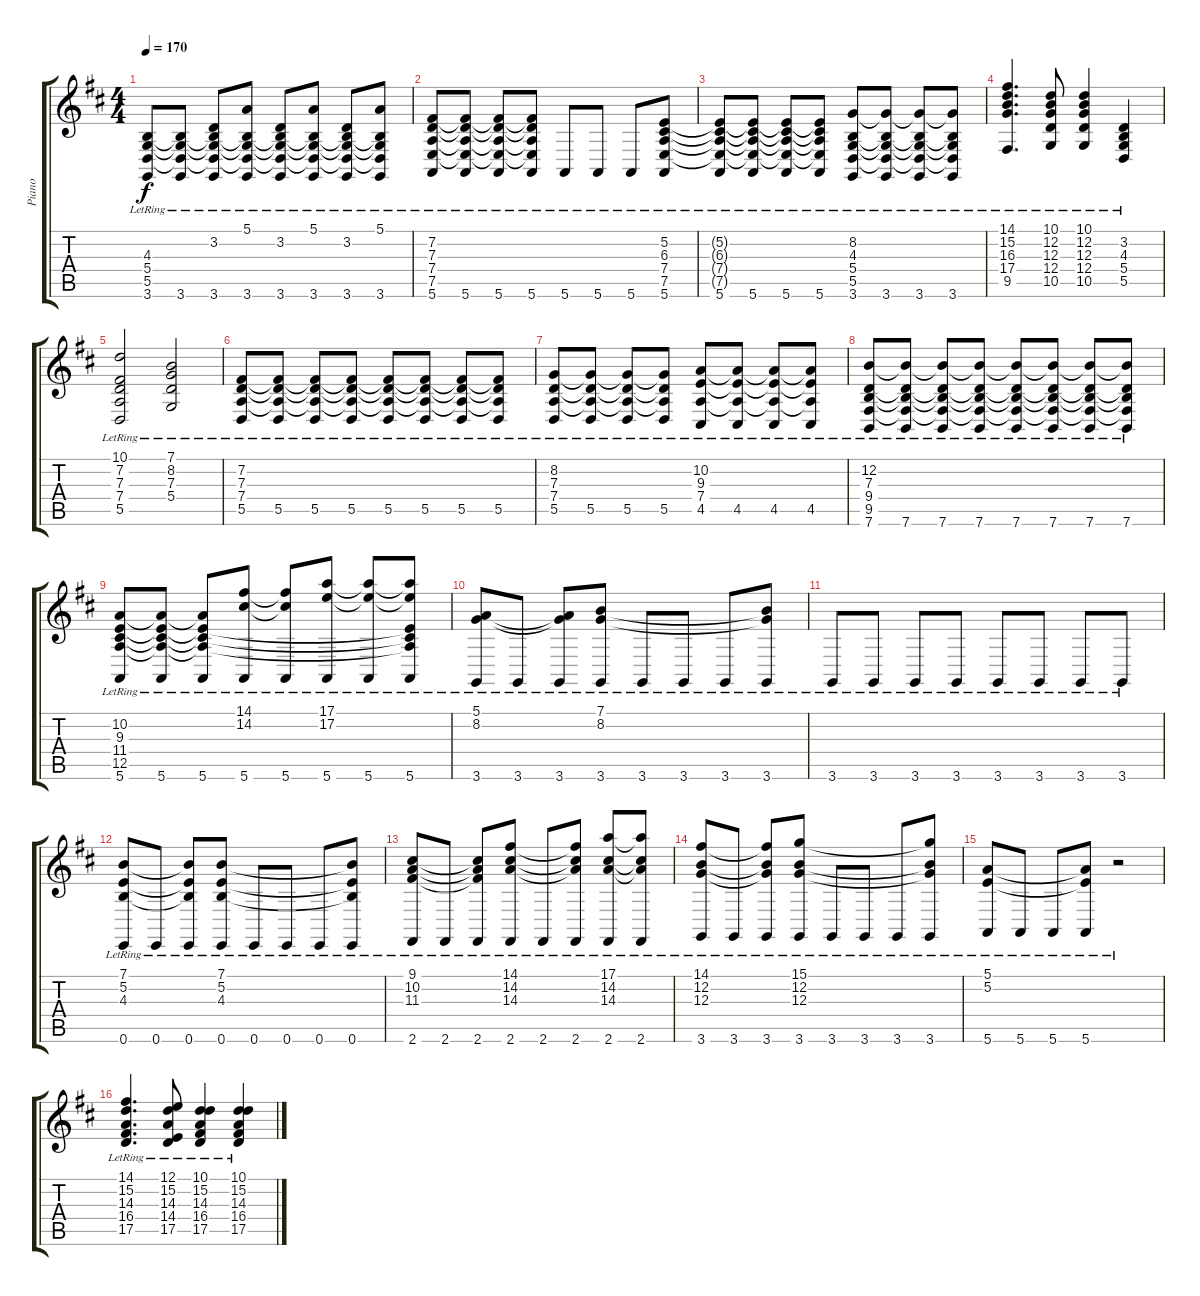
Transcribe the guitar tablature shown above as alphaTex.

\track ("Piano" "Piano") {instrument acousticgrandpiano}
\staff {score tabs}
\tuning (E4 B3 G3 D3 A2 E2) {hide}
\ts (4 4)
\tempo 170
\clef g2
\ks d
(4.3{lr} 5.4{lr} 5.5{lr} 3.6{lr}).8{dy f} (4.3{t} 5.4{t} 5.5{t} 3.6{lr}).8 (3.2{lr} 4.3{t} 5.4{t} 5.5{t} 3.6{lr}).8 (5.1{lr} 4.3{t} 5.4{t} 5.5{t} 3.6{lr}).8 (3.2{lr} 4.3{t} 5.4{t} 5.5{t} 3.6{lr}).8 (5.1{lr} 4.3{t} 5.4{t} 5.5{t} 3.6{lr}).8 (3.2{lr} 4.3{t} 5.4{t} 5.5{t} 3.6{lr}).8 (5.1{lr} 4.3{t} 5.4{t} 5.5{t} 3.6{lr}).8 |
(7.2{lr} 7.3{lr} 7.4{lr} 7.5{lr} 5.6{lr}).8 (7.2{t} 7.3{t} 7.4{t} 7.5{t} 5.6{lr}).8 (7.2{t} 7.3{t} 7.4{t} 7.5{t} 5.6{lr}).8 (7.2{t} 7.3{t} 7.4{t} 7.5{t} 5.6{lr}).8 5.6{lr}.8 5.6{lr}.8 5.6{lr}.8 (5.2{lr} 6.3{lr} 7.4{lr} 7.5{lr} 5.6{lr}).8 |
(5.2{t} 6.3{t} 7.4{t} 7.5{t} 5.6{lr}).8 (5.2{t} 6.3{t} 7.4{t} 7.5{t} 5.6{lr}).8 (5.2{t} 6.3{t} 7.4{t} 7.5{t} 5.6{lr}).8 (5.2{t} 6.3{t} 7.4{t} 7.5{t} 5.6{lr}).8 (8.2{lr} 4.3{lr} 5.4{lr} 5.5{lr} 3.6{lr}).8 (8.2{t} 4.3{t} 5.4{t} 5.5{t} 3.6{lr}).8 (8.2{t} 4.3{t} 5.4{t} 5.5{t} 3.6{lr}).8 (8.2{t} 4.3{t} 5.4{t} 5.5{t} 3.6{lr}).8 |
(14.1{lr} 15.2{lr} 16.3{lr} 17.4{lr} 9.5{lr}).4{d} (10.1{lr} 12.2{lr} 12.3{lr} 12.4{lr} 10.5{lr}).8 (10.1{lr} 12.2{lr} 12.3{lr} 12.4{lr} 10.5{lr}).4 (3.2{lr} 4.3{lr} 5.4{lr} 5.5{lr}).4 |
(10.1{lr} 7.2{lr} 7.3{lr} 7.4{lr} 5.5{lr}).2 (7.1{lr} 8.2{lr} 7.3{lr} 5.4{lr}).2 |
(7.2{lr} 7.3{lr} 7.4{lr} 5.5{lr}).8 (7.2{t} 7.3{t} 7.4{t} 5.5{lr}).8 (7.2{t} 7.3{t} 7.4{t} 5.5{lr}).8 (7.2{t} 7.3{t} 7.4{t} 5.5{lr}).8 (7.2{t} 7.3{t} 7.4{t} 5.5{lr}).8 (7.2{t} 7.3{t} 7.4{t} 5.5{lr}).8 (7.2{t} 7.3{t} 7.4{t} 5.5{lr}).8 (7.2{t} 7.3{t} 7.4{t} 5.5{lr}).8 |
(8.2{lr} 7.3{lr} 7.4{lr} 5.5{lr}).8 (8.2{t} 7.3{t} 7.4{t} 5.5{lr}).8 (8.2{t} 7.3{t} 7.4{t} 5.5{lr}).8 (8.2{t} 7.3{t} 7.4{t} 5.5{lr}).8 (10.2{lr} 9.3{lr} 7.4{lr} 4.5{lr}).8 (10.2{t} 9.3{t} 7.4{t} 4.5{lr}).8 (10.2{t} 9.3{t} 7.4{t} 4.5{lr}).8 (10.2{t} 9.3{t} 7.4{t} 4.5{lr}).8 |
(12.2{lr} 7.3{lr} 9.4{lr} 9.5{lr} 7.6{lr}).8 (12.2{t} 7.3{t} 9.4{t} 9.5{t} 7.6{lr}).8 (12.2{t} 7.3{t} 9.4{t} 9.5{t} 7.6{lr}).8 (12.2{t} 7.3{t} 9.4{t} 9.5{t} 7.6{lr}).8 (12.2{t} 7.3{t} 9.4{t} 9.5{t} 7.6{lr}).8 (12.2{t} 7.3{t} 9.4{t} 9.5{t} 7.6{lr}).8 (12.2{t} 7.3{t} 9.4{t} 9.5{t} 7.6{lr}).8 (12.2{t} 7.3{t} 9.4{t} 9.5{t} 7.6{lr}).8 |
(10.2{lr} 9.3{lr} 11.4{lr} 12.5{lr} 5.6{lr}).8 (10.2{t} 9.3{t} 11.4{t} 12.5{t} 5.6{lr}).8 (10.2{t} 9.3{t} 11.4{t} 12.5{t} 5.6{lr}).8 (14.1{lr} 14.2{lr} 5.6{lr}).8 (14.1{t} 14.2{t} 5.6{lr}).8 (17.1{lr} 17.2{lr} 5.6{lr}).8 (17.1{t} 17.2{t} 5.6{lr}).8 (17.1{t} 17.2{t} 9.3{t} 11.4{t} 12.5{t} 5.6{lr}).8 |
(5.1{lr} 8.2{lr} 3.6{lr}).8 3.6{lr}.8 (5.1{t} 8.2{t} 3.6{lr}).8 (7.1{lr} 8.2{lr} 3.6{lr}).8 3.6{lr}.8 3.6{lr}.8 3.6{lr}.8 (7.1{t} 8.2{t} 3.6{lr}).8 |
3.6{lr}.8 3.6{lr}.8 3.6{lr}.8 3.6{lr}.8 3.6{lr}.8 3.6{lr}.8 3.6{lr}.8 3.6{lr}.8 |
(7.1{lr} 5.2{lr} 4.3{lr} 0.6{lr}).8 0.6{lr}.8 (7.1{t} 5.2{t} 4.3{t} 0.6{lr}).8 (7.1{lr} 5.2{lr} 4.3{lr} 0.6{lr}).8 0.6{lr}.8 0.6{lr}.8 0.6{lr}.8 (7.1{t} 5.2{t} 4.3{t} 0.6{lr}).8 |
(9.1{lr} 10.2{lr} 11.3{lr} 2.6{lr}).8 2.6{lr}.8 (9.1{t} 10.2{t} 11.3{t} 2.6{lr}).8 (14.1{lr} 14.2{lr} 14.3{lr} 2.6{lr}).8 2.6{lr}.8 (14.1{t} 14.2{t} 14.3{t} 2.6{lr}).8 (17.1{lr} 14.2{lr} 14.3{lr} 2.6{lr}).8 (17.1{t} 14.2{t} 14.3{t} 2.6{lr}).8 |
(14.1{lr} 12.2{lr} 12.3{lr} 3.6{lr}).8 3.6{lr}.8 (14.1{t} 12.2{t} 12.3{t} 3.6{lr}).8 (15.1{lr} 12.2{lr} 12.3{lr} 3.6{lr}).8 3.6{lr}.8 3.6{lr}.8 3.6{lr}.8 (15.1{t} 12.2{t} 12.3{t} 3.6{lr}).8 |
(5.1{lr} 5.2{lr} 5.6{lr}).8 5.6{lr}.8 5.6{lr}.8 (5.1{t} 5.2{t} 5.6{lr}).8 r.2 |
(14.1{lr} 15.2{lr} 14.3{lr} 16.4{lr} 17.5{lr}).4{d} (12.1{lr} 15.2{lr} 14.3{lr} 14.4{lr} 17.5{lr}).8 (10.1{lr} 15.2{lr} 14.3{lr} 16.4{lr} 17.5{lr}).4 (10.1{lr} 15.2{lr} 14.3{lr} 16.4{lr} 17.5{lr}).4
